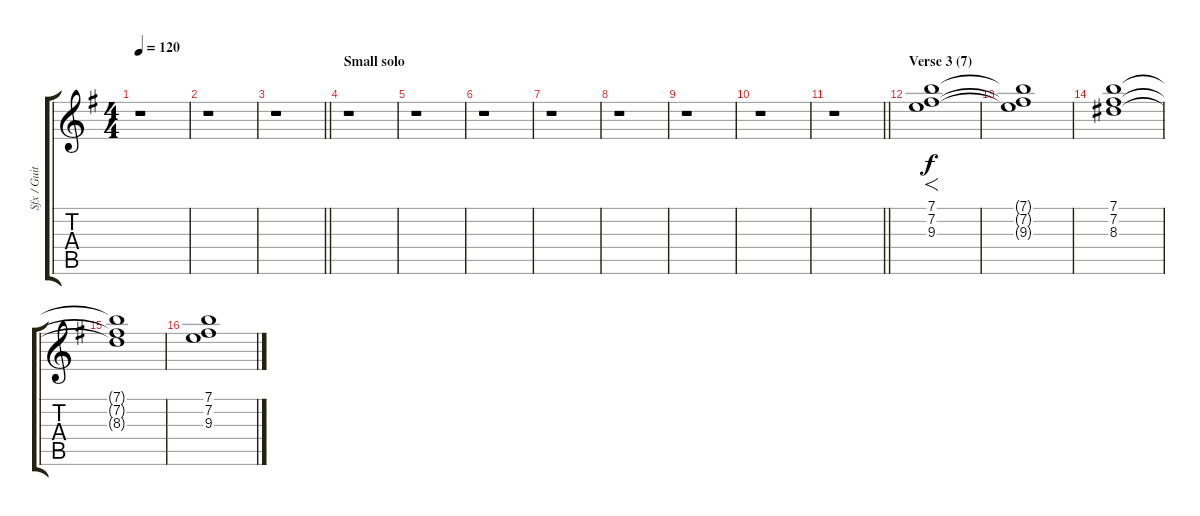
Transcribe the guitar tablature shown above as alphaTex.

\track ("Sfx / Guitar" "Sfx / Guit") {instrument acousticguitarsteel}
\staff {score tabs}
\tuning (E4 B3 G3 D3 A2 E2) {hide}
\ts (4 4)
\tempo 120
\clef g2
\ks eminor
r.1{dy f} |
r.1 |
\barLineRight lightlight
r.1 |
\section ("" "Small solo")
r.1 |
r.1 |
r.1 |
r.1 |
r.1 |
r.1 |
r.1 |
\barLineRight lightlight
r.1 |
\section ("" "Verse 3 (7)")
(7.1 7.2 9.3).1{f volume 8 instrument stringensemble1} |
(7.1{t} 7.2{t} 9.3{t}).1 |
(7.1 7.2 8.3).1 |
(7.1{t} 7.2{t} 8.3{t}).1 |
(7.1 7.2 9.3).1
